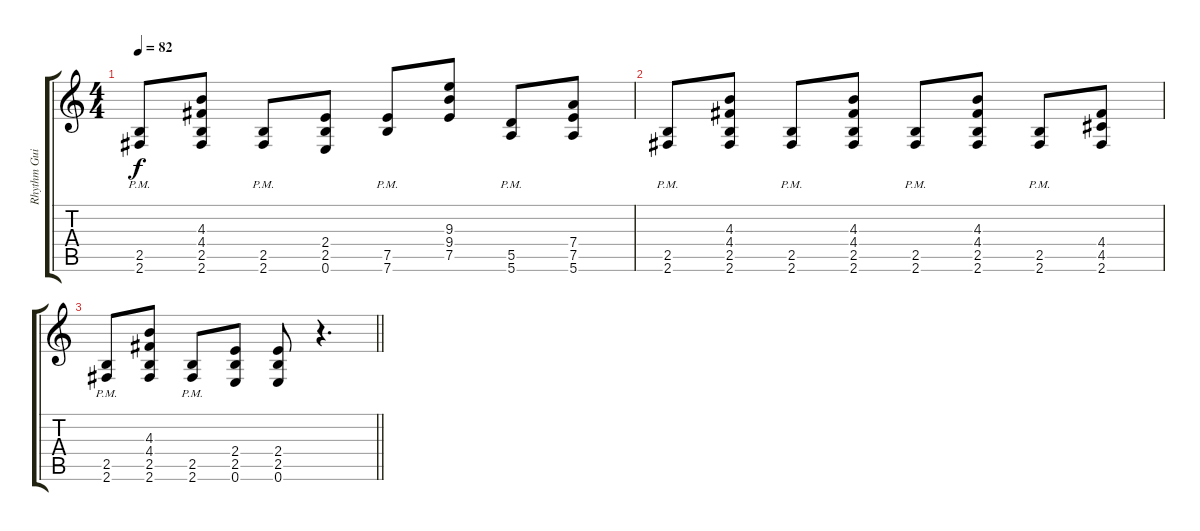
\track ("Rhythm Guitar I" "Rhythm Gui") {instrument overdrivenguitar}
\staff {score tabs}
\tuning (E4 B3 G3 D3 A2 E2) {hide}
\ts (4 4)
\tempo 82
\clef g2
\ks c
(2.5{pm} 2.6{pm}).8{dy f} (4.3 4.4 2.5 2.6).8 (2.5{pm} 2.6{pm}).8 (2.4 2.5 0.6).8 (7.5{pm} 7.6{pm}).8 (9.3 9.4 7.5).8 (5.5{pm} 5.6{pm}).8 (7.4 7.5 5.6).8 |
(2.5{pm} 2.6{pm}).8 (4.3 4.4 2.5 2.6).8 (2.5{pm} 2.6{pm}).8 (4.3 4.4 2.5 2.6).8 (2.5{pm} 2.6{pm}).8 (4.3 4.4 2.5 2.6).8 (2.5{pm} 2.6{pm}).8 (4.4 4.5 2.6).8 |
\barLineRight lightlight
(2.5{pm} 2.6{pm}).8 (4.3 4.4 2.5 2.6).8 (2.5{pm} 2.6{pm}).8 (2.4 2.5 0.6).8 (2.4 2.5 0.6).8 r.4{d}
